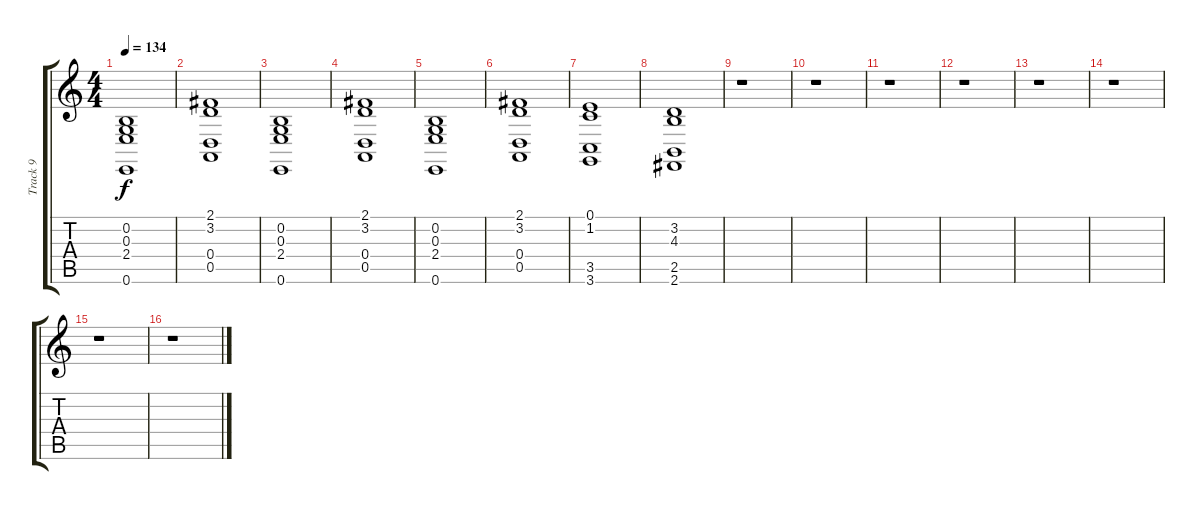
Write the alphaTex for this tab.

\track ("Track 9" "Track 9") {instrument pad4choir}
\staff {score tabs}
\tuning (E4 B3 G3 D3 A2 E2) {hide}
\ts (4 4)
\tempo 134
\clef g2
\ks c
(0.2 0.3 2.4 0.6).1{dy f} |
(2.1 3.2 0.4 0.5).1 |
(0.2 0.3 2.4 0.6).1 |
(2.1 3.2 0.4 0.5).1 |
(0.2 0.3 2.4 0.6).1 |
(2.1 3.2 0.4 0.5).1 |
(0.1 1.2 3.5 3.6).1 |
(3.2 4.3 2.5 2.6).1 |
r.1 |
r.1 |
r.1 |
r.1 |
r.1 |
r.1 |
r.1 |
r.1
